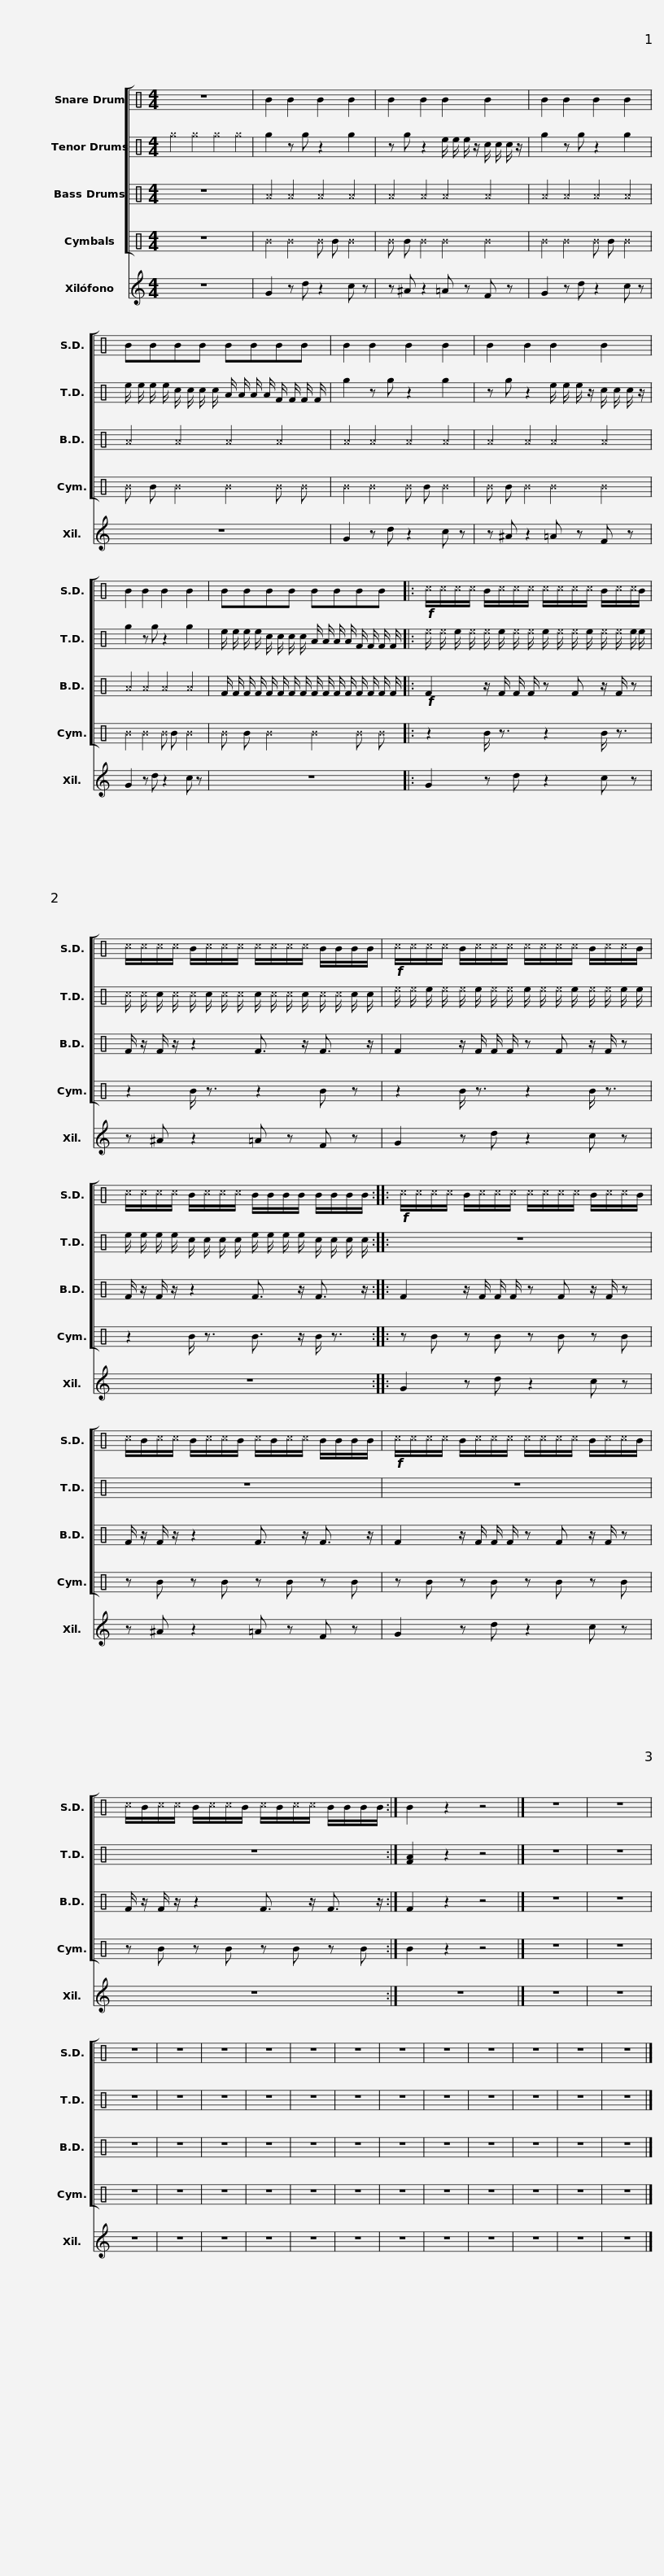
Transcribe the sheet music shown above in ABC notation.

X:1
%%score [ 1 2 3 4 ] 5
L:1/8
M:4/4
I:linebreak $
K:C
V:1 perc
K:none
V:2 perc
K:none
V:3 perc
K:none
V:4 perc
K:none
V:5 treble transpose=12
V:1
 z8 | B2 B2 B2 B2 | B2 B2 B2 B2 | B2 B2 B2 B2 | BBBB BBBB | %5
 B2 B2 B2 B2 | B2 B2 B2 B2 | B2 B2 B2 B2 |$ BBBB BBBB |:!f! ^c/^c/^c/^c/ B/^c/^c/^c/ ^c/^c/^c/^c/ B/^c/^c/B/ | %10
 ^c/^c/^c/^c/ B/^c/^c/^c/ ^c/^c/^c/^c/ B/B/B/B/ |$!f! ^c/^c/^c/^c/ B/^c/^c/^c/ ^c/^c/^c/^c/ B/^c/^c/B/ | ^c/^c/^c/^c/ B/^c/^c/^c/ B/B/B/B/ B/B/B/B/ ::$!f! ^c/^c/^c/^c/ B/^c/^c/^c/ ^c/^c/^c/^c/ B/^c/^c/B/ | ^c/B/^c/^c/ B/^c/^c/B/ ^c/B/^c/^c/ B/B/B/B/ |$ %15
!f! ^c/^c/^c/^c/ B/^c/^c/^c/ ^c/^c/^c/^c/ B/^c/^c/B/ | ^c/B/^c/^c/ B/^c/^c/B/ ^c/B/^c/^c/ B/B/B/B/ :| B2 z2 z4 |] z8 | z8 | %20
 z8 | z8 |$ z8 | z8 | z8 | %25
 z8 | z8 | z8 | z8 | z8 | %30
 z8 | z8 |] %32
V:2
 ^g2 ^g2 ^g2 ^g2 | g2 z g z2 g2 | z g z2 e/ e/ e/ z/ c/ c/ c/ z/ | g2 z g z2 g2 | e/ e/ e/ e/ c/ c/ c/ c/ A/ A/ A/ A/ F/ F/ F/ F/ | %5
 g2 z g z2 g2 | z g z2 e/ e/ e/ z/ c/ c/ c/ z/ | g2 z g z2 g2 |$ e/ e/ e/ e/ c/ c/ c/ c/ A/ A/ A/ A/ F/ F/ F/ F/ |: ^e/ ^e/ e/ ^e/ ^e/ e/ ^e/ ^e/ e/ ^e/ ^e/ e/ ^e/ ^e/ e/ e/ | %10
 ^c/ ^c/ c/ ^c/ ^c/ c/ ^c/ ^c/ c/ ^c/ ^c/ c/ ^c/ ^c/ c/ c/ |$ ^e/ ^e/ e/ ^e/ ^e/ e/ ^e/ ^e/ e/ ^e/ ^e/ e/ ^e/ ^e/ e/ e/ | e/ e/ e/ e/ c/ c/ c/ c/ e/ e/ e/ e/ c/ c/ c/ c/ ::$ z8 | z8 |$ %15
 z8 | z8 :| [FA]2 z2 z4 |] z8 | z8 | %20
 z8 | z8 |$ z8 | z8 | z8 | %25
 z8 | z8 | z8 | z8 | z8 | %30
 z8 | z8 |] %32
V:3
 z8 | ^A2 ^A2 ^A2 ^A2 | ^A2 ^A2 ^A2 ^A2 | ^A2 ^A2 ^A2 ^A2 | ^A2 ^A2 ^A2 ^A2 | %5
 ^A2 ^A2 ^A2 ^A2 | ^A2 ^A2 ^A2 ^A2 | ^A2 ^A2 ^A2 ^A2 |$ F/ F/ F/ F/ F/ F/ F/ F/ F/ F/ F/ F/ F/ F/ F/ F/ |:!f! F2 z/ F/ F/ F/ z F z/ F/ z | %10
 F/ z/ F/ z/ z2 F3/2 z/ F3/2 z/ |$ F2 z/ F/ F/ F/ z F z/ F/ z | F/ z/ F/ z/ z2 F3/2 z/ F3/2 z/ ::$ F2 z/ F/ F/ F/ z F z/ F/ z | F/ z/ F/ z/ z2 F3/2 z/ F3/2 z/ |$ %15
 F2 z/ F/ F/ F/ z F z/ F/ z | F/ z/ F/ z/ z2 F3/2 z/ F3/2 z/ :| F2 z2 z4 |] z8 | z8 | %20
 z8 | z8 |$ z8 | z8 | z8 | %25
 z8 | z8 | z8 | z8 | z8 | %30
 z8 | z8 |] %32
V:4
 z8 | ^B2 ^B2 ^B B ^B2 | ^B B ^B2 ^B2 ^B2 | ^B2 ^B2 ^B B ^B2 | ^B B ^B2 ^B2 ^B ^B | %5
 ^B2 ^B2 ^B B ^B2 | ^B B ^B2 ^B2 ^B2 | ^B2 ^B2 ^B B ^B2 |$ ^B B ^B2 ^B2 ^B ^B |: z2 B/ z3/2 z2 B/ z3/2 | %10
 z2 B/ z3/2 z2 B z |$ z2 B/ z3/2 z2 B/ z3/2 | z2 B/ z3/2 B3/2 z/ B/ z3/2 ::$ z B z B z B z B | z B z B z B z B |$ %15
 z B z B z B z B | z B z B z B z B :| B2 z2 z4 |] z8 | z8 | %20
 z8 | z8 |$ z8 | z8 | z8 | %25
 z8 | z8 | z8 | z8 | z8 | %30
 z8 | z8 |] %32
V:5
 z8 | G2 z d z2 c z | z ^A z2 =A z F z | G2 z d z2 c z | z8 | %5
 G2 z d z2 c z | z ^A z2 =A z F z | G2 z d z2 c z |$ z8 |: G2 z d z2 c z | %10
 z ^A z2 =A z F z |$ G2 z d z2 c z | z8 ::$ G2 z d z2 c z | z ^A z2 =A z F z |$ %15
 G2 z d z2 c z | z8 :| z8 |] z8 | z8 | %20
 z8 | z8 |$ z8 | z8 | z8 | %25
 z8 | z8 | z8 | z8 | z8 | %30
 z8 | z8 |] %32
